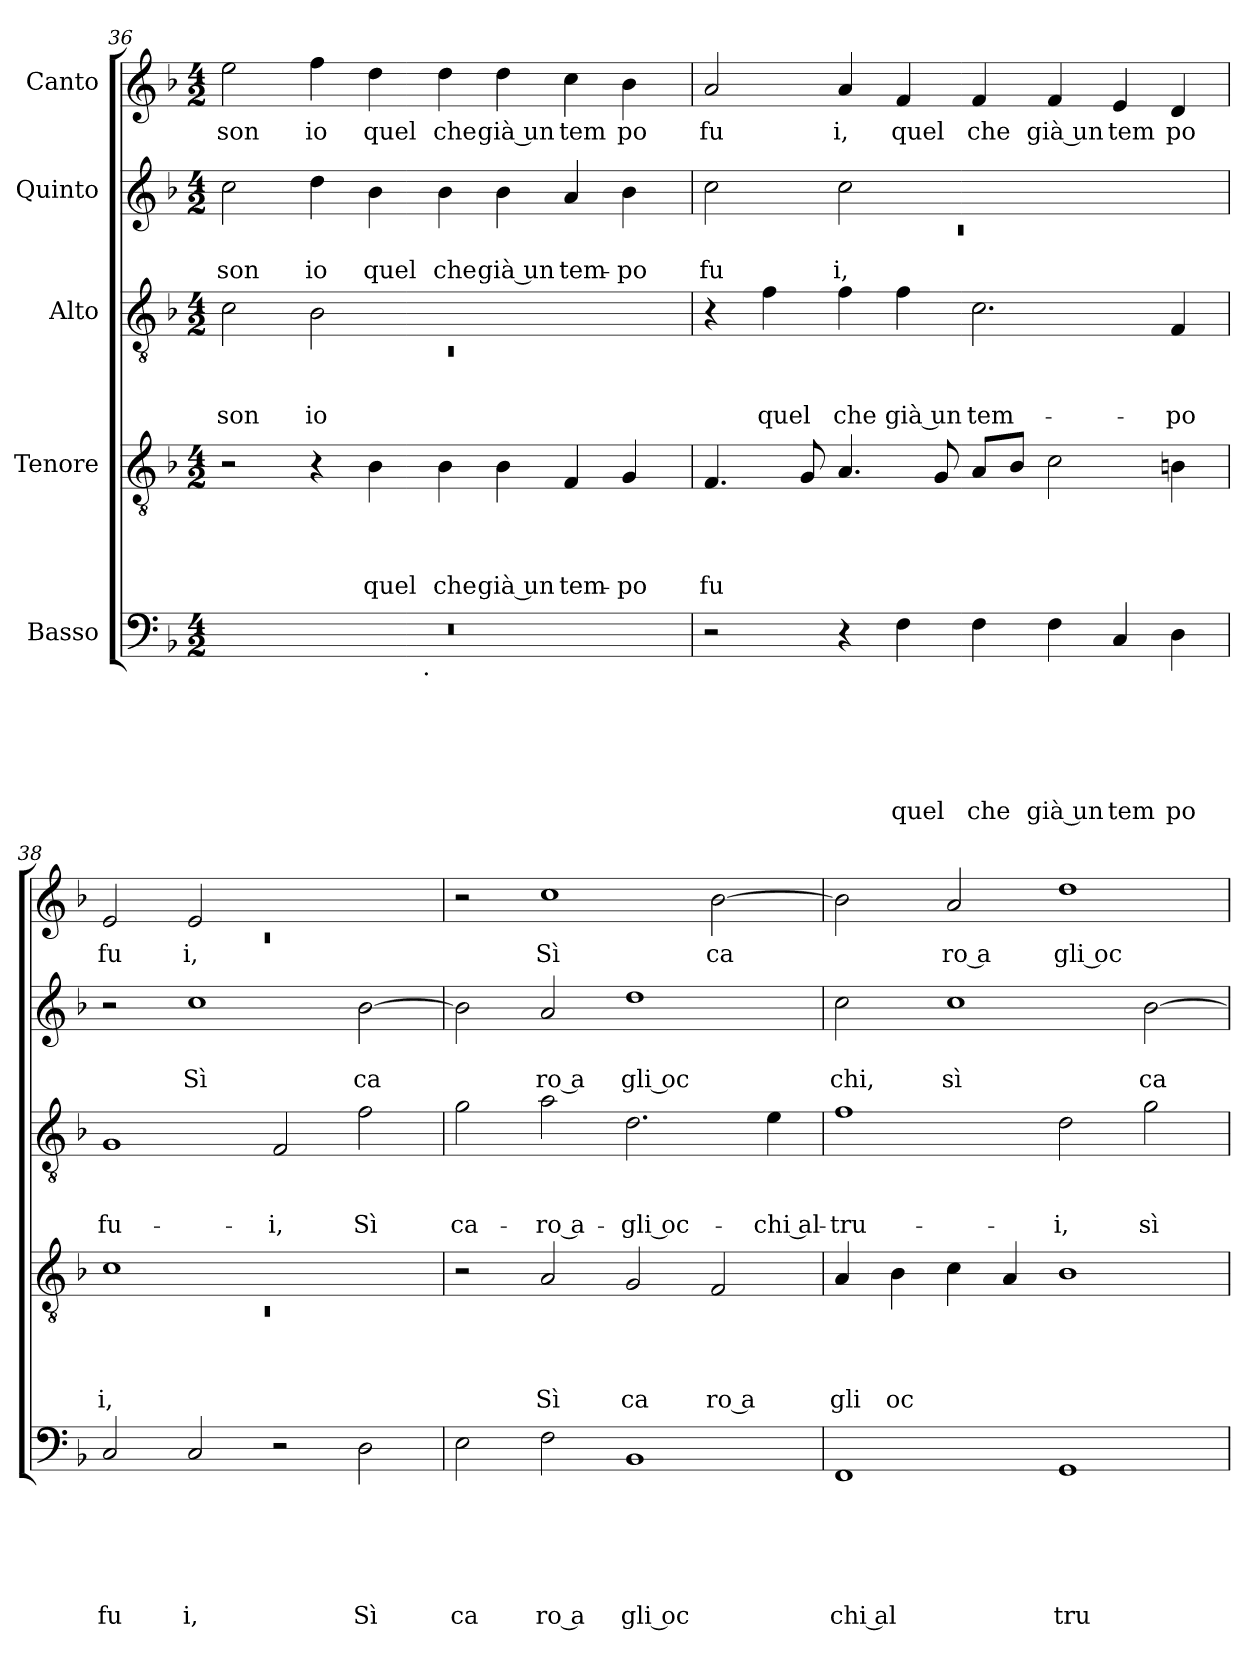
**kern	**text	**text	**text	**text	**text	**text	**kern	**text	**text	**text	**text	**kern	**text	**text	**text	**kern	**text	**text	**kern	**text
*part5	*part5	*part5	*part5	*part5	*part5	*part5	*part4	*part4	*part4	*part4	*part4	*part3	*part3	*part3	*part3	*part2	*part2	*part2	*part1	*part1
*staff5	*staff5	*staff5	*staff5	*staff5	*staff5	*staff5	*staff4	*staff4	*staff4	*staff4	*staff4	*staff3	*staff3	*staff3	*staff3	*staff2	*staff2	*staff2	*staff1	*staff1
*I"Basso	*	*	*	*	*	*	*I"Tenore	*	*	*	*	*I"Alto	*	*	*	*I"Quinto	*	*	*I"Canto	*
*clefF4	*	*	*	*	*	*	*clefGv2	*	*	*	*	*clefGv2	*	*	*	*clefG2	*	*	*clefG2	*
*k[b-]	*	*	*	*	*	*	*k[b-]	*	*	*	*	*k[b-]	*	*	*	*k[b-]	*	*	*k[b-]	*
*F:	*	*	*	*	*	*	*F:	*	*	*	*	*F:	*	*	*	*F:	*	*	*F:	*
*M4/2	*	*	*	*	*	*	*M4/2	*	*	*	*	*M4/2	*	*	*	*M4/2	*	*	*M4/2	*
=36	=36	=36	=36	=36	=36	=36	=36	=36	=36	=36	=36	=36	=36	=36	=36	=36	=36	=36	=36	=36
*	*	*	*	*	*	*	*	*	*	*	*	*^	*	*	*	*	*	*	*	*
!	!	!	!	!	!	!	!	!	!	!	!	!	!LO:N:vis=1	!	!	!LO:LY:b	!	!	!LO:LY:b	!	!LO:LY:b
*^	*	*	*	*	*	*	*	*	*	*	*	*	*	*	*	*	*	*	*	*	*
0r	2ryy	.	.	.	.	.	.	2r	.	.	.	.	2c\	0rC	.	.	son	2cc\	.	son	2ee\	son
!	!	!	!	!	!	!	!	!	!	!	!	!	!	!	!	!	!LO:LY:b	!	!	!LO:LY:b	!	!LO:LY:b
.	4...ryy	.	.	.	.	.	.	4r	.	.	.	.	2B-\	.	.	.	io	4dd\	.	io	4ff\	io
!	!	!	!	!	!	!	!	!	!	!	!	!LO:LY:b	!	!	!	!	!	!	!	!LO:LY:b	!	!LO:LY:b
.	.	.	.	.	.	.	.	4B-\	.	.	.	quel	.	.	.	.	.	4b-\	.	quel	4dd\	quel
!	!LO:TX:b:t=.	!	!	!	!	!	!	!	!	!	!	!	!	!	!	!	!	!	!	!	!	!
.	1ryy	.	.	.	.	.	.	.	.	.	.	.	.	.	.	.	.	.	.	.	.	.
!	!	!	!	!	!	!	!	!	!	!	!	!LO:LY:b	!	!	!	!	!	!	!	!LO:LY:b	!	!LO:LY:b
.	.	.	.	.	.	.	.	4B-\	.	.	.	che	1ryy	.	.	.	.	4b-\	.	che	4dd\	che
!	!	!	!	!	!	!	!	!	!	!	!	!LO:LY:b:rj	!	!	!	!	!	!	!	!LO:LY:b:rj	!	!LO:LY:b:rj
.	.	.	.	.	.	.	.	4B-\	.	.	.	già un	.	.	.	.	.	4b-\	.	già un	4dd\	già un
!	!	!	!	!	!	!	!	!	!	!	!	!LO:LY:b	!	!	!	!	!	!	!	!LO:LY:b	!	!LO:LY:b
.	.	.	.	.	.	.	.	4F/	.	.	.	tem-	.	.	.	.	.	4a/	.	tem-	4cc\	tem
!	!	!	!	!	!	!	!	!	!	!	!	!LO:LY:b	!	!	!	!	!	!	!	!LO:LY:b	!	!LO:LY:b
.	.	.	.	.	.	.	.	4G/	.	.	.	-po	.	.	.	.	.	4b-\	.	-po	4b-\	po
.	32ryy	.	.	.	.	.	.	.	.	.	.	.	.	.	.	.	.	.	.	.	.	.
!!LO:LB:g=z
=37	=37	=37	=37	=37	=37	=37	=37	=37	=37	=37	=37	=37	=37	=37	=37	=37	=37	=37	=37	=37	=37	=37
*	*	*	*	*	*	*	*	*	*	*	*	*	*	*	*	*	*	*^	*	*	*	*
!	!	!	!	!	!	!	!	!	!	!	!	!LO:LY:b	!	!	!	!	!	!	!LO:N:vis=1	!	!LO:LY:b	!	!LO:LY:b
*v	*v	*	*	*	*	*	*	*	*	*	*	*	*v	*v	*	*	*	*	*	*	*	*	*
2r	.	.	.	.	.	.	4.F/	.	.	.	fu	4r	.	.	.	2cc\	0rc	.	fu	2a/	fu
!	!	!	!	!	!	!	!	!	!	!	!	!	!	!	!LO:LY:b	!	!	!	!	!	!
.	.	.	.	.	.	.	.	.	.	.	.	4f\	.	.	quel	.	.	.	.	.	.
.	.	.	.	.	.	.	8G/	.	.	.	.	.	.	.	.	.	.	.	.	.	.
!	!	!	!	!	!	!	!	!	!	!	!	!	!	!	!LO:LY:b	!	!	!	!LO:LY:b	!	!LO:LY:b
4r	.	.	.	.	.	.	4.A/	.	.	.	.	4f\	.	.	che	2cc\	.	.	i,	4a/	i,
!	!	!	!	!	!	!LO:LY:b	!	!	!	!	!	!	!	!	!LO:LY:b:rj	!	!	!	!	!	!LO:LY:b
4F\	.	.	.	.	.	quel	.	.	.	.	.	4f\	.	.	già un	.	.	.	.	4f/	quel
.	.	.	.	.	.	.	8G/	.	.	.	.	.	.	.	.	.	.	.	.	.	.
!	!	!	!	!	!	!LO:LY:b	!	!	!	!	!	!	!	!	!LO:LY:b	!	!	!	!	!	!LO:LY:b
4F\	.	.	.	.	.	che	8A/L	.	.	.	.	2.c\	.	.	tem-	1ryy	.	.	.	4f/	che
.	.	.	.	.	.	.	8B-/J	.	.	.	.	.	.	.	.	.	.	.	.	.	.
!	!	!	!	!	!	!LO:LY:b:rj	!	!	!	!	!	!	!	!	!	!	!	!	!	!	!LO:LY:b:rj
4F\	.	.	.	.	.	già un	2c\	.	.	.	.	.	.	.	.	.	.	.	.	4f/	già un
!	!	!	!	!	!	!LO:LY:b	!	!	!	!	!	!	!	!	!	!	!	!	!	!	!LO:LY:b
4C/	.	.	.	.	.	tem	.	.	.	.	.	.	.	.	.	.	.	.	.	4e/	tem
!	!	!	!	!	!	!LO:LY:b	!	!	!	!	!	!	!	!	!LO:LY:b	!	!	!	!	!	!LO:LY:b
4D\	.	.	.	.	.	po	4Bn\	.	.	.	.	4F/	.	.	-po	.	.	.	.	4d/	po
*	*	*	*	*	*	*	*	*	*	*	*	*	*	*	*	*v	*v	*	*	*	*
=38	=38	=38	=38	=38	=38	=38	=38	=38	=38	=38	=38	=38	=38	=38	=38	=38	=38	=38	=38	=38
*	*	*	*	*	*	*	*^	*	*	*	*	*	*	*	*	*	*	*	*^	*
!	!	!	!	!	!	!LO:LY:b	!	!LO:N:vis=1	!	!	!	!LO:LY:b	!	!	!	!LO:LY:b	!	!	!	!	!LO:N:vis=1	!LO:LY:b
2C/	.	.	.	.	.	fu	1c	0rC	.	.	.	i,	1G	.	.	fu-	2r	.	.	2e/	0rc	fu
!	!	!	!	!	!	!LO:LY:b	!	!	!	!	!	!	!	!	!	!	!	!	!LO:LY:b	!	!	!LO:LY:b
2C/	.	.	.	.	.	i,	.	.	.	.	.	.	.	.	.	.	1cc	.	Sì	2e/	.	i,
!	!	!	!	!	!	!	!	!	!	!	!	!	!	!	!	!LO:LY:b	!	!	!	!	!	!
2r	.	.	.	.	.	.	1ryy	.	.	.	.	.	2F/	.	.	-i,	.	.	.	1ryy	.	.
!	!	!	!	!	!	!LO:LY:b	!	!	!	!	!	!	!	!	!	!LO:LY:b	!	!	!LO:LY:b	!	!	!
2D\	.	.	.	.	.	Sì	.	.	.	.	.	.	2f\	.	.	Sì	[>2b-\	.	ca	.	.	.
*	*	*	*	*	*	*	*v	*v	*	*	*	*	*	*	*	*	*	*	*	*v	*v	*
=39	=39	=39	=39	=39	=39	=39	=39	=39	=39	=39	=39	=39	=39	=39	=39	=39	=39	=39	=39	=39
!	!	!	!	!	!	!LO:LY:b	!	!	!	!	!	!	!	!	!LO:LY:b	!	!	!	!	!
2E\	.	.	.	.	.	ca	2r	.	.	.	.	2g\	.	.	ca-	2b-\]	.	.	2r	.
!	!	!	!	!	!	!LO:LY:b:rj	!	!	!	!	!LO:LY:b	!	!	!	!LO:LY:b:rj	!	!	!LO:LY:b:rj	!	!LO:LY:b
2F\	.	.	.	.	.	ro a	2A/	.	.	.	Sì	2a\	.	.	-ro a-	2a/	.	ro a	1cc	Sì
!	!	!	!	!	!	!LO:LY:b:rj	!	!	!	!	!LO:LY:b	!	!	!	!LO:LY:b:rj	!	!	!LO:LY:b:rj	!	!
1BB-	.	.	.	.	.	gli oc	2G/	.	.	.	ca	2.d\	.	.	-gli oc-	1dd	.	gli oc	.	.
!	!	!	!	!	!	!	!	!	!	!	!LO:LY:b:rj	!	!	!	!	!	!	!	!	!LO:LY:b
.	.	.	.	.	.	.	2F/	.	.	.	ro a	.	.	.	.	.	.	.	[>2b-\	ca
!	!	!	!	!	!	!	!	!	!	!	!	!	!	!	!LO:LY:b:rj	!	!	!	!	!
.	.	.	.	.	.	.	.	.	.	.	.	4e\	.	.	-chi al-	.	.	.	.	.
=40	=40	=40	=40	=40	=40	=40	=40	=40	=40	=40	=40	=40	=40	=40	=40	=40	=40	=40	=40	=40
!	!	!	!	!	!	!LO:LY:b:rj	!	!	!	!	!LO:LY:b	!	!	!	!LO:LY:b	!	!	!LO:LY:b	!	!
1FF	.	.	.	.	.	chi al	4A/	.	.	.	gli	1f	.	.	-tru-	2cc\	.	chi,	2b-\]	.
!	!	!	!	!	!	!	!	!	!	!	!LO:LY:b	!	!	!	!	!	!	!	!	!
.	.	.	.	.	.	.	4B-\	.	.	.	oc	.	.	.	.	.	.	.	.	.
!	!	!	!	!	!	!	!	!	!	!	!	!	!	!	!	!	!	!LO:LY:b	!	!LO:LY:b:rj
.	.	.	.	.	.	.	4c\	.	.	.	.	.	.	.	.	1cc	.	sì	2a/	ro a
.	.	.	.	.	.	.	4A/	.	.	.	.	.	.	.	.	.	.	.	.	.
!	!	!	!	!	!	!LO:LY:b	!	!	!	!	!	!	!	!	!LO:LY:b	!	!	!	!	!LO:LY:b:rj
1GG	.	.	.	.	.	tru	1B-	.	.	.	.	2d\	.	.	-i,	.	.	.	1dd	gli oc
!	!	!	!	!	!	!	!	!	!	!	!	!	!	!	!LO:LY:b	!	!	!LO:LY:b	!	!
.	.	.	.	.	.	.	.	.	.	.	.	2g\	.	.	sì	[>2b-\	.	ca	.	.
=	=	=	=	=	=	=	=	=	=	=	=	=	=	=	=	=	=	=	=	=
*-	*-	*-	*-	*-	*-	*-	*-	*-	*-	*-	*-	*-	*-	*-	*-	*-	*-	*-	*-	*-
